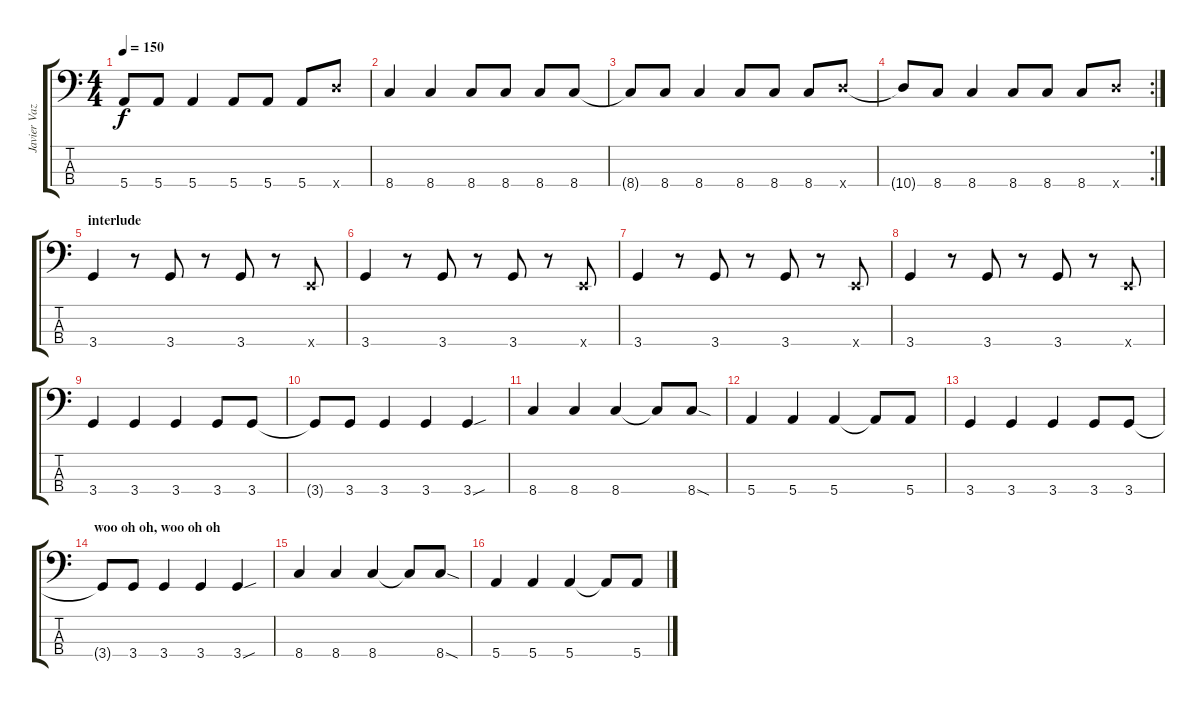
\track ("Javier Vaz Martins" "Javier Vaz") {instrument electricbasspick}
\staff {score tabs}
\tuning (G2 D2 A1 E1) {hide}
\ts (4 4)
\tempo 150
\clef f4
\ks c
5.4{t}.8{dy f} 5.4.8 5.4.4 5.4.8 5.4.8 5.4.8 10.4{x}.8 |
8.4.4 8.4.4 8.4.8 8.4.8 8.4.8 8.4.8 |
8.4{t}.8 8.4.8 8.4.4 8.4.8 8.4.8 8.4.8 10.4{x}.8 |
\rc 2
10.4{t}.8 8.4.8 8.4.4 8.4.8 8.4.8 8.4.8 10.4{x}.8 |
\section ("" "interlude")
3.4.4 r.8 3.4.8 r.8 3.4.8 r.8 0.4{x}.8 |
3.4.4 r.8 3.4.8 r.8 3.4.8 r.8 0.4{x}.8 |
3.4.4 r.8 3.4.8 r.8 3.4.8 r.8 0.4{x}.8 |
3.4.4 r.8 3.4.8 r.8 3.4.8 r.8 0.4{x}.8 |
3.4.4 3.4.4 3.4.4 3.4.8 3.4.8 |
3.4{t}.8 3.4.8 3.4.4 3.4.4 3.4{sou}.4 |
8.4.4 8.4.4 8.4.4 8.4{t}.8 8.4{sod}.8 |
5.4.4 5.4.4 5.4.4 5.4{t}.8 5.4.8 |
3.4.4 3.4.4 3.4.4 3.4.8 3.4.8 |
\section ("" "woo oh oh, woo oh oh ")
3.4{t}.8 3.4.8 3.4.4 3.4.4 3.4{sou}.4 |
8.4.4 8.4.4 8.4.4 8.4{t}.8 8.4{sod}.8 |
5.4.4 5.4.4 5.4.4 5.4{t}.8 5.4.8
